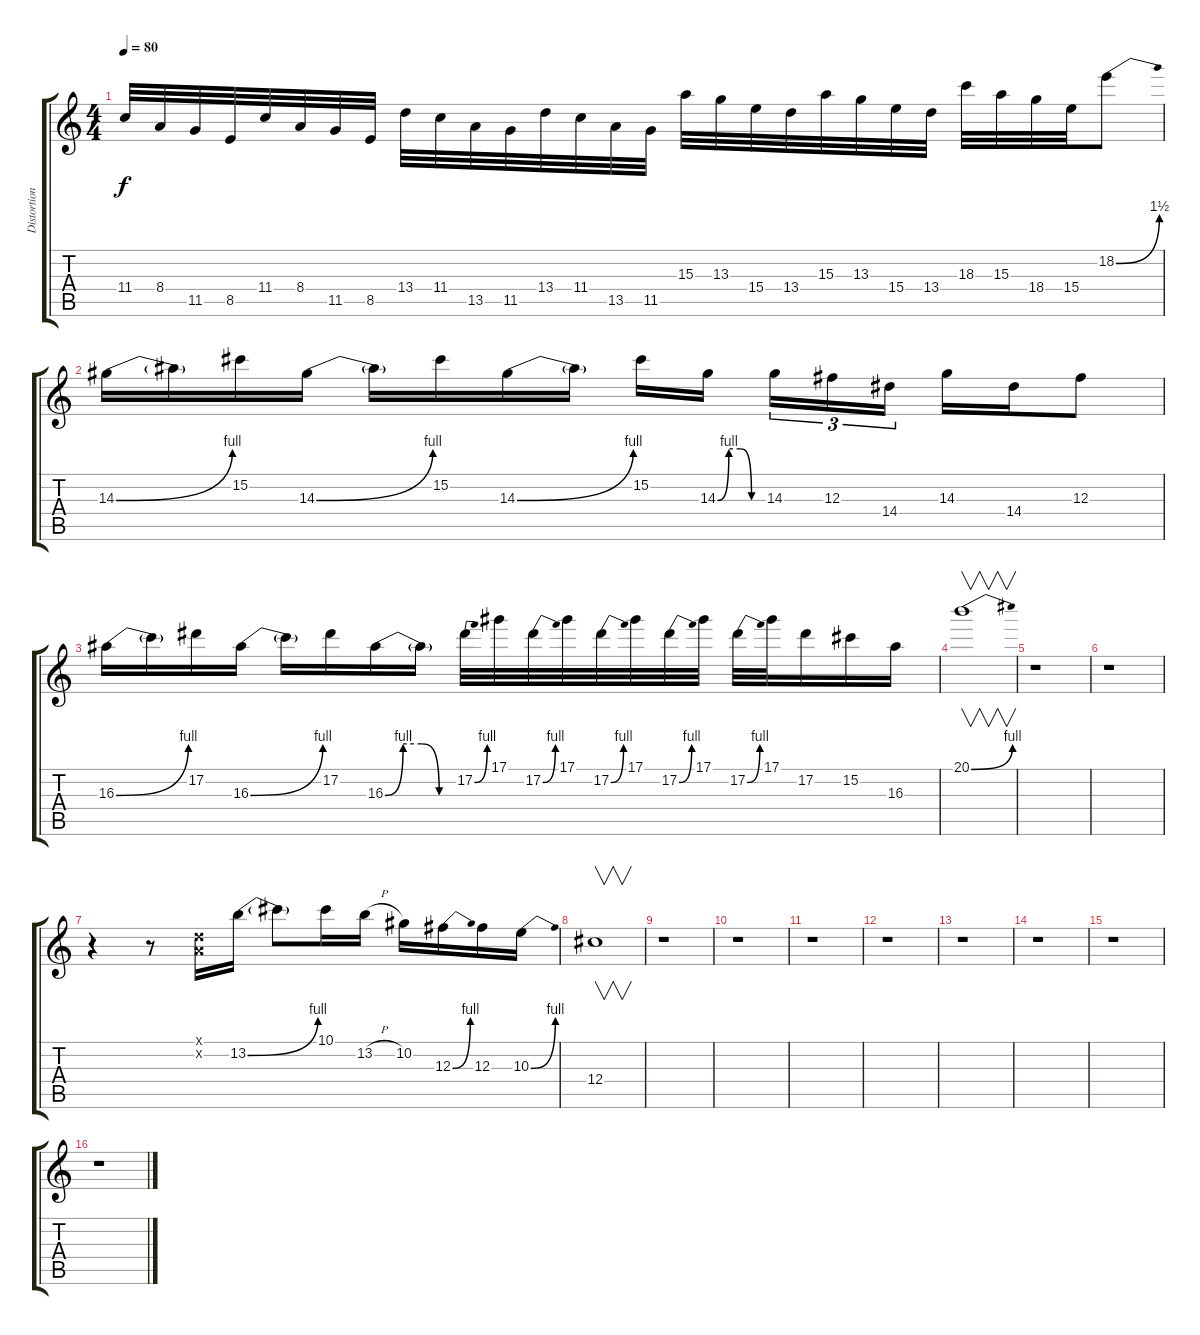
\track ("Distortion Guitar" "Distortion") {instrument distortionguitar}
\staff {score tabs}
\tuning (Eb4 Bb3 Gb3 Db3 Ab2 Eb2) {hide}
\ts (4 4)
\tempo 80
\clef g2
\ks c
11.4.32{dy f} 8.4.32 11.5.32 8.5.32 11.4.32 8.4.32 11.5.32 8.5.32 13.4.32 11.4.32 13.5.32 11.5.32 13.4.32 11.4.32 13.5.32 11.5.32 15.3.32 13.3.32 15.4.32 13.4.32 15.3.32 13.3.32 15.4.32 13.4.32 18.3.32 15.3.32 18.4.32 15.4.32 18.2{be (bend 0 0 60 6)}.8 |
14.3{be (bend 0 0 60 4)}.16 14.3{t}.16 15.2.16 14.3{be (bend 0 0 60 4)}.16 14.3{t}.16 15.2.16 14.3{be (bend 0 0 60 4)}.16 14.3{t}.16 15.2.16 14.3{be (custom 0 0 15 4 30 4 45 0 60 0)}.16 14.3.16{tu (3 2)} 12.3.16{tu (3 2)} 14.4.16{tu (3 2)} 14.3.16 14.4.16 12.3.8 |
16.3{be (bend 0 0 60 4)}.16 16.3{t}.16 17.2.16 16.3{be (bend 0 0 60 4)}.16 16.3{t}.16 17.2.16 16.3{be (custom 0 0 15 4 30 4 45 0 60 0)}.16 16.3{t}.16 17.2{be (bend 0 0 60 4)}.32 17.1.32 17.2{be (bend 0 0 60 4)}.32 17.1.32 17.2{be (bend 0 0 60 4)}.32 17.1.32 17.2{be (bend 0 0 60 4)}.32 17.1.32 17.2{be (bend 0 0 60 4)}.32 17.1.32 17.2.16 15.2.16 16.3.16 |
20.1{be (bend 0 0 60 4)}.1{v} |
r.1 |
r.1 |
r.4 r.8 (-1.1{x} -1.2{x}).16 13.2{be (bend 0 0 60 4)}.16 13.2{t}.8 10.1.16 13.2{h}.16 10.2.16 12.3{be (bend 0 0 60 4)}.16 12.3.16 10.3{be (bend 0 0 60 4)}.16 |
12.4.1{v} |
r.1 |
r.1 |
r.1 |
r.1 |
r.1 |
r.1 |
r.1 |
r.1
